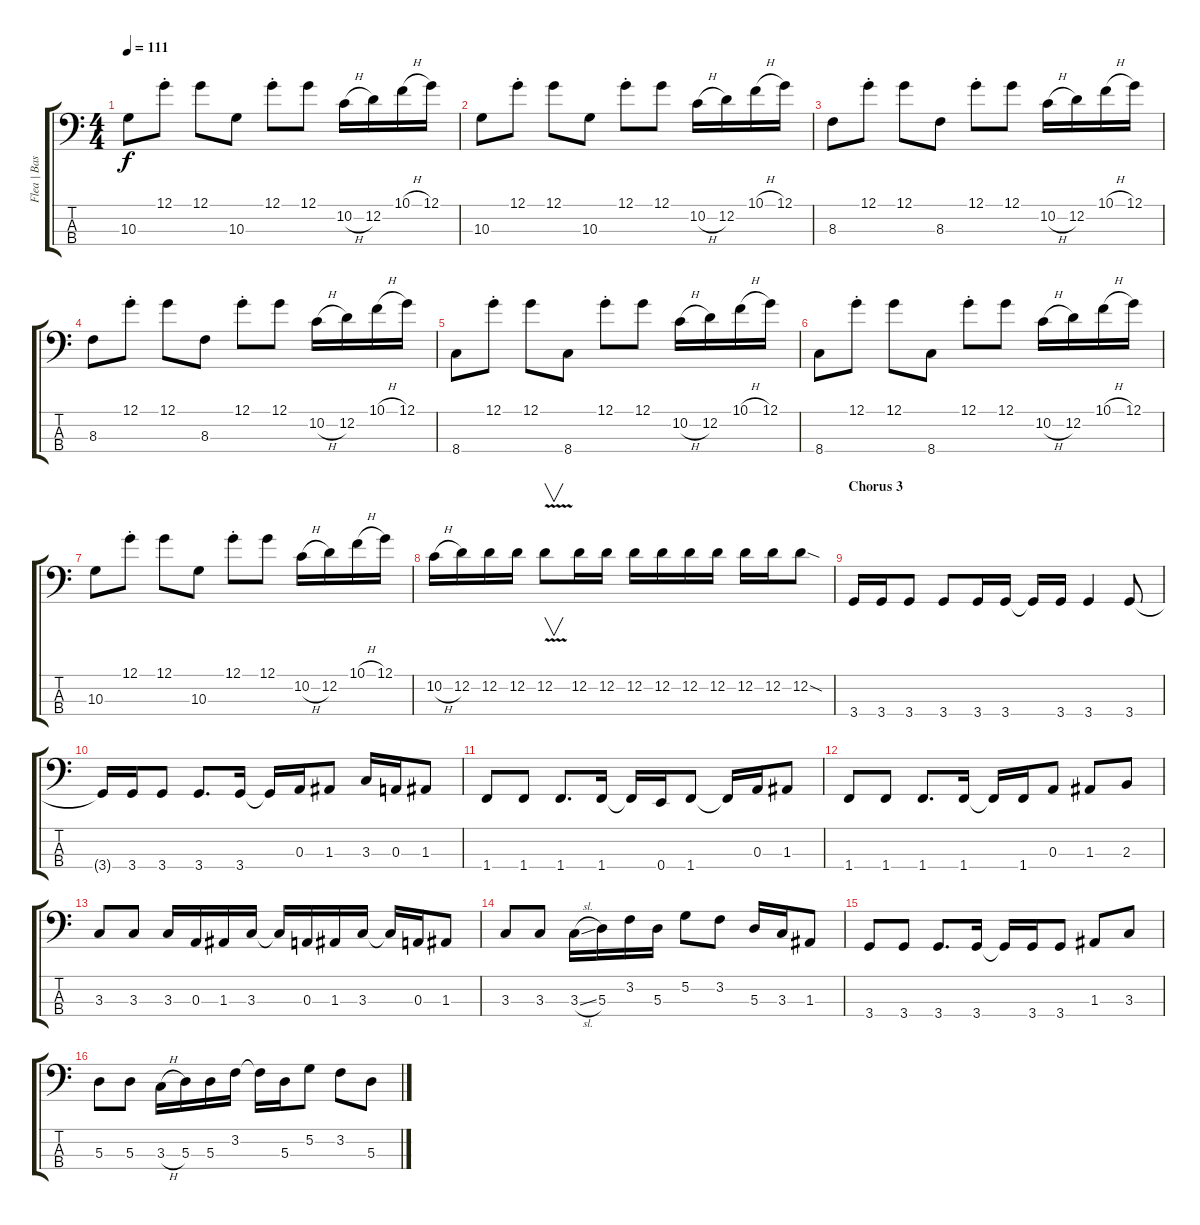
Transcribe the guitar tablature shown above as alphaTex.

\track ("Flea | Bass" "Flea | Bas") {instrument electricbassfinger}
\staff {score tabs}
\tuning (G2 D2 A1 E1) {hide}
\ts (4 4)
\tempo 111
\clef f4
\ks c
10.3.8{dy f} 12.1{st}.8 12.1.8 10.3.8 12.1{st}.8 12.1.8 10.2{h}.16 12.2.16 10.1{h}.16 12.1.16 |
10.3.8 12.1{st}.8 12.1.8 10.3.8 12.1{st}.8 12.1.8 10.2{h}.16 12.2.16 10.1{h}.16 12.1.16 |
8.3.8 12.1{st}.8 12.1.8 8.3.8 12.1{st}.8 12.1.8 10.2{h}.16 12.2.16 10.1{h}.16 12.1.16 |
8.3.8 12.1{st}.8 12.1.8 8.3.8 12.1{st}.8 12.1.8 10.2{h}.16 12.2.16 10.1{h}.16 12.1.16 |
8.4.8 12.1{st}.8 12.1.8 8.4.8 12.1{st}.8 12.1.8 10.2{h}.16 12.2.16 10.1{h}.16 12.1.16 |
8.4.8 12.1{st}.8 12.1.8 8.4.8 12.1{st}.8 12.1.8 10.2{h}.16 12.2.16 10.1{h}.16 12.1.16 |
10.3.8 12.1{st}.8 12.1.8 10.3.8 12.1{st}.8 12.1.8 10.2{h}.16 12.2.16 10.1{h}.16 12.1.16 |
10.2{h}.16 12.2.16 12.2.16 12.2.16 12.2{v}.8{v} 12.2.16 12.2.16 12.2.16 12.2.16 12.2.16 12.2.16 12.2.16 12.2.16 12.2{sod}.8 |
\section ("" "Chorus 3")
3.4.16 3.4.16 3.4.8 3.4.8 3.4.16 3.4.16 3.4{t}.16 3.4.16 3.4.4 3.4.8 |
3.4{t}.16 3.4.16 3.4.8 3.4.8{d} 3.4.16 3.4{t}.16 0.3.16 1.3.8 3.3.16 0.3.16 1.3.8 |
1.4.8 1.4.8 1.4.8{d} 1.4.16 1.4{t}.16 0.4.16 1.4.8 1.4{t}.16 0.3.16 1.3.8 |
1.4.8 1.4.8 1.4.8{d} 1.4.16 1.4{t}.16 1.4.16 0.3.8 1.3.8 2.3.8 |
3.3.8 3.3.8 3.3.16 0.3.16 1.3.16 3.3.16 3.3{t}.16 0.3.16 1.3.16 3.3.16 3.3{t}.16 0.3.16 1.3.8 |
3.3.8 3.3.8 3.3{sl}.16 5.3.16 3.2.16 5.3.16 5.2.8 3.2.8 5.3.16 3.3.16 1.3.8 |
3.4.8 3.4.8 3.4.8{d} 3.4.16 3.4{t}.16 3.4.16 3.4.8 1.3.8 3.3.8 |
5.3.8 5.3.8 3.3{h}.16 5.3.16 5.3.16 3.2.16 3.2{t}.16 5.3.16 5.2.8 3.2.8 5.3.8
